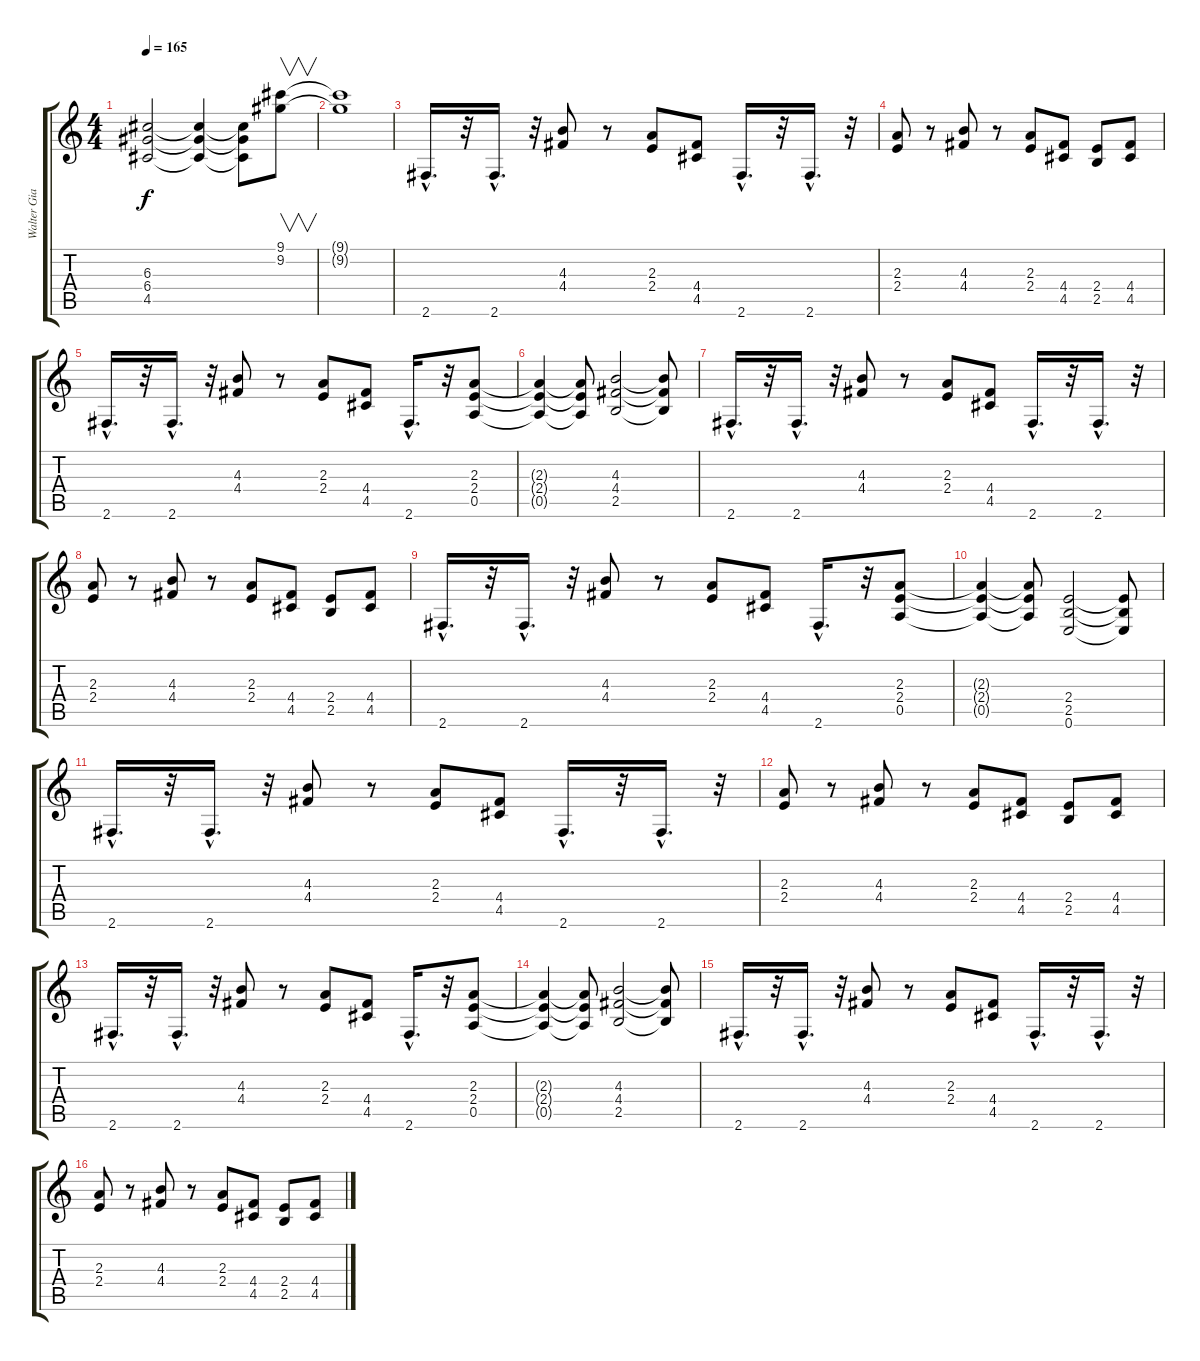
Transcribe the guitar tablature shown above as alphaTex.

\track ("Walter Giardino" "Walter Gia") {instrument distortionguitar}
\staff {score tabs}
\tuning (E4 B3 G3 D3 A2 E2) {hide}
\ts (4 4)
\tempo 165
\clef g2
\ks c
(6.3{t} 6.4{t} 4.5{t}).2{dy f} (6.3{t} 6.4{t} 4.5{t}).4 (6.3{t} 6.4{t} 4.5{t}).8 (9.1 9.2).8{v} |
(9.1{t} 9.2{t}).1 |
2.6{hac}.16{d} r.32 2.6{hac}.16{d} r.32 (4.3 4.4).8 r.8 (2.3 2.4).8 (4.4 4.5).8 2.6{hac}.16{d} r.32 2.6{hac}.16{d} r.32 |
(2.3 2.4).8 r.8 (4.3 4.4).8 r.8 (2.3 2.4).8 (4.4 4.5).8 (2.4 2.5).8 (4.4 4.5).8 |
2.6{hac}.16{d} r.32 2.6{hac}.16{d} r.32 (4.3 4.4).8 r.8 (2.3 2.4).8 (4.4 4.5).8 2.6{hac}.16{d} r.32 (2.3 2.4 0.5).8 |
(2.3{t} 2.4{t} 0.5{t}).4 (2.3{t} 2.4{t} 0.5{t}).8 (4.3 4.4 2.5).2 (4.3{t} 4.4{t} 2.5{t}).8 |
2.6{hac}.16{d} r.32 2.6{hac}.16{d} r.32 (4.3 4.4).8 r.8 (2.3 2.4).8 (4.4 4.5).8 2.6{hac}.16{d} r.32 2.6{hac}.16{d} r.32 |
(2.3 2.4).8 r.8 (4.3 4.4).8 r.8 (2.3 2.4).8 (4.4 4.5).8 (2.4 2.5).8 (4.4 4.5).8 |
2.6{hac}.16{d} r.32 2.6{hac}.16{d} r.32 (4.3 4.4).8 r.8 (2.3 2.4).8 (4.4 4.5).8 2.6{hac}.16{d} r.32 (2.3 2.4 0.5).8 |
(2.3{t} 2.4{t} 0.5{t}).4 (2.3{t} 2.4{t} 0.5{t}).8 (2.4 2.5 0.6).2 (2.4{t} 2.5{t} 0.6{t}).8 |
2.6{hac}.16{d} r.32 2.6{hac}.16{d} r.32 (4.3 4.4).8 r.8 (2.3 2.4).8 (4.4 4.5).8 2.6{hac}.16{d} r.32 2.6{hac}.16{d} r.32 |
(2.3 2.4).8 r.8 (4.3 4.4).8 r.8 (2.3 2.4).8 (4.4 4.5).8 (2.4 2.5).8 (4.4 4.5).8 |
2.6{hac}.16{d} r.32 2.6{hac}.16{d} r.32 (4.3 4.4).8 r.8 (2.3 2.4).8 (4.4 4.5).8 2.6{hac}.16{d} r.32 (2.3 2.4 0.5).8 |
(2.3{t} 2.4{t} 0.5{t}).4 (2.3{t} 2.4{t} 0.5{t}).8 (4.3 4.4 2.5).2 (4.3{t} 4.4{t} 2.5{t}).8 |
2.6{hac}.16{d} r.32 2.6{hac}.16{d} r.32 (4.3 4.4).8 r.8 (2.3 2.4).8 (4.4 4.5).8 2.6{hac}.16{d} r.32 2.6{hac}.16{d} r.32 |
(2.3 2.4).8 r.8 (4.3 4.4).8 r.8 (2.3 2.4).8 (4.4 4.5).8 (2.4 2.5).8 (4.4 4.5).8
